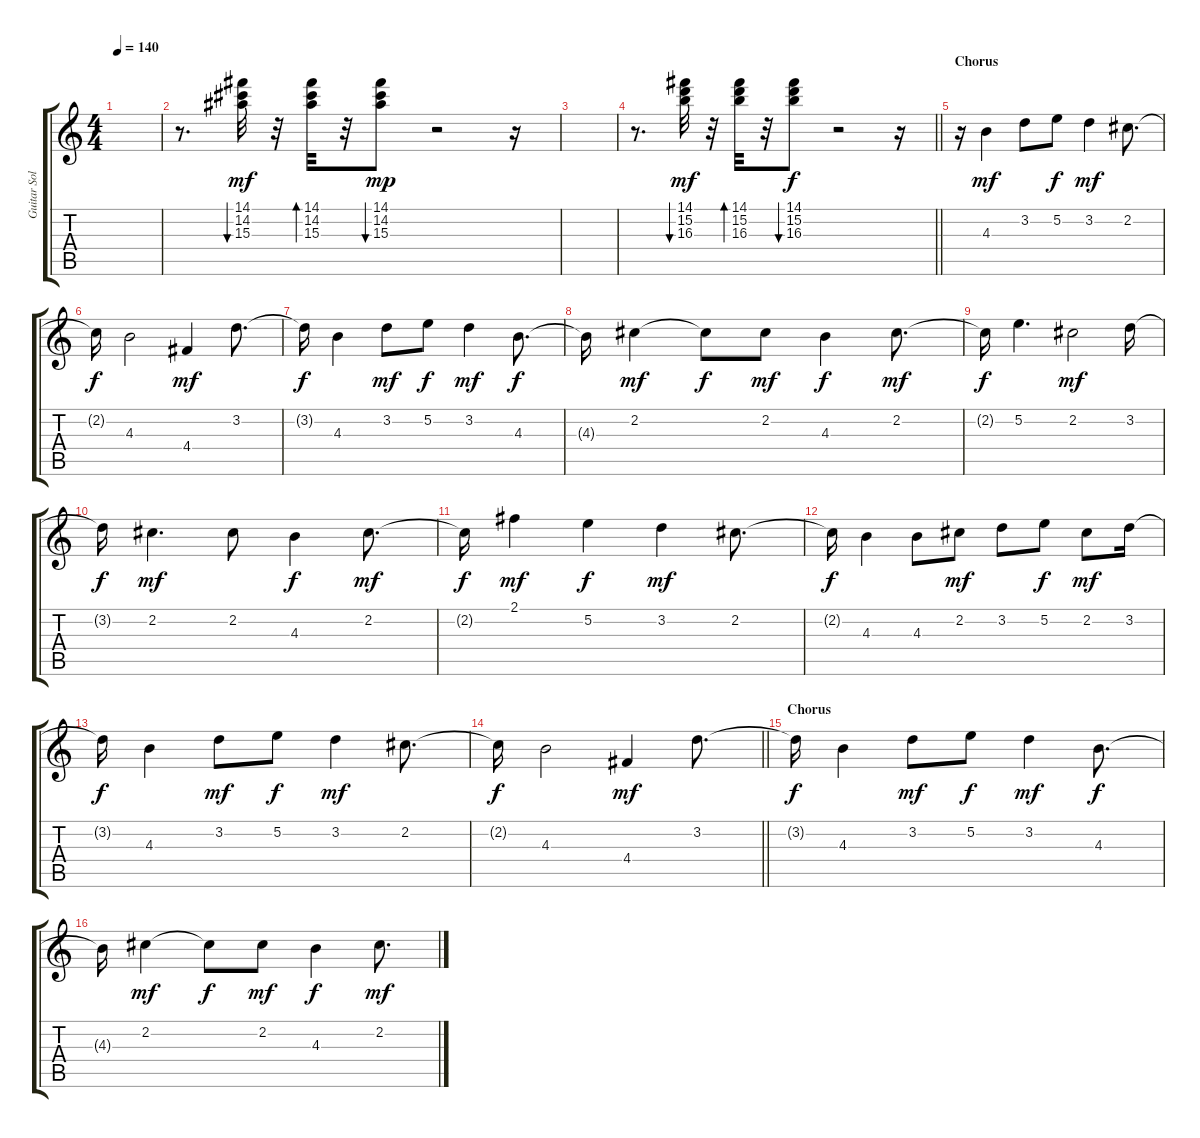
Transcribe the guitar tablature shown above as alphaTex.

\track ("Guitar Solo" "Guitar Sol") {instrument distortionguitar}
\staff {score tabs}
\tuning (E4 B3 G3 D3 A2 E2) {hide}
\ts (4 4)
\tempo 140
\clef g2
\ks c
|
r.8{d} (14.1 14.2 15.3).32{bu 30 dy mf} r.32 (14.1 14.2 15.3).32{bd 30} r.32 (14.1 14.2 15.3).8{bu 30 dy mp} r.2 r.16 |
|
\barLineRight lightlight
r.8{d} (14.1 15.2 16.3).32{bu 30 dy mf} r.32 (14.1 15.2 16.3).32{bd 30} r.32 (14.1 15.2 16.3).8{bu 30 dy f} r.2 r.16{instrument distortionguitar} |
\section ("" "Chorus")
r.16 4.3.4{dy mf} 3.2.8 5.2.8{dy f} 3.2.4{dy mf} 2.2.8{d} |
2.2{t}.16{dy f} 4.3.2 4.4.4{dy mf} 3.2.8{d} |
3.2{t}.16{dy f} 4.3.4 3.2.8{dy mf} 5.2.8{dy f} 3.2.4{dy mf} 4.3.8{d dy f} |
4.3{t}.16 2.2.4{dy mf} 2.2{t}.8{dy f} 2.2.8{dy mf} 4.3.4{dy f} 2.2.8{d dy mf} |
2.2{t}.16{dy f} 5.2.4{d} 2.2.2{dy mf} 3.2.16 |
3.2{t}.16{dy f} 2.2.4{d dy mf} 2.2.8 4.3.4{dy f} 2.2.8{d dy mf} |
2.2{t}.16{dy f} 2.1.4{dy mf} 5.2.4{dy f} 3.2.4{dy mf} 2.2.8{d} |
2.2{t}.16{dy f} 4.3.4 4.3.8 2.2.8{dy mf} 3.2.8 5.2.8{dy f} 2.2.8{dy mf} 3.2.16 |
3.2{t}.16{dy f} 4.3.4 3.2.8{dy mf} 5.2.8{dy f} 3.2.4{dy mf} 2.2.8{d} |
\barLineRight lightlight
2.2{t}.16{dy f} 4.3.2 4.4.4{dy mf} 3.2.8{d} |
\section ("" "Chorus")
3.2{t}.16{dy f} 4.3.4 3.2.8{dy mf} 5.2.8{dy f} 3.2.4{dy mf} 4.3.8{d dy f} |
4.3{t}.16 2.2.4{dy mf} 2.2{t}.8{dy f} 2.2.8{dy mf} 4.3.4{dy f} 2.2.8{d dy mf}
